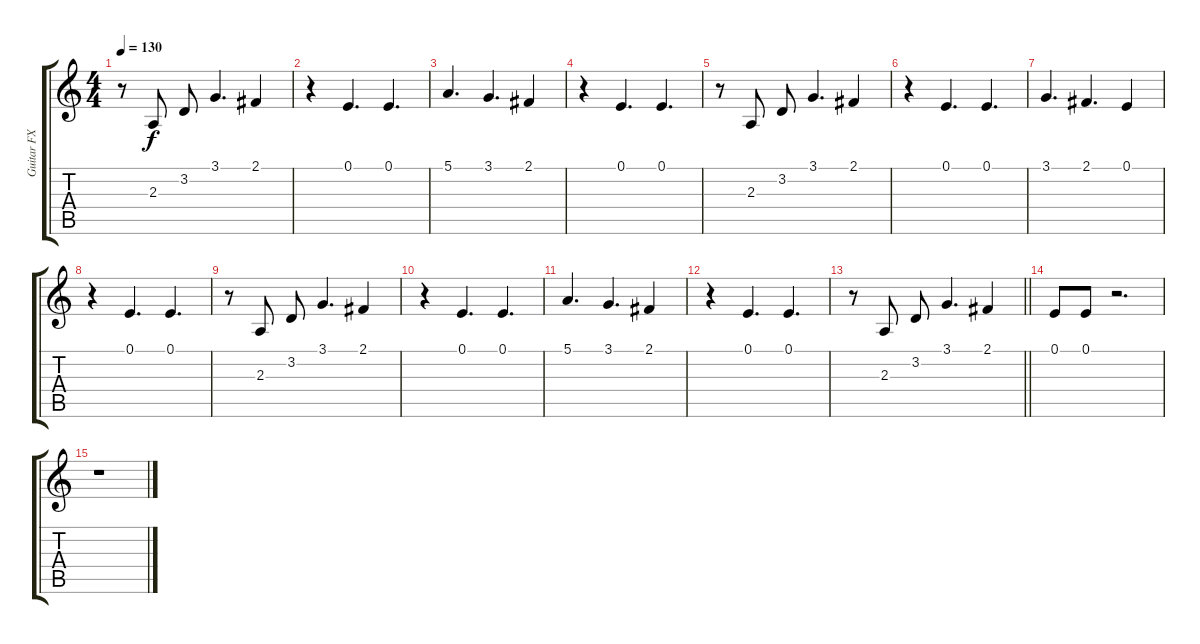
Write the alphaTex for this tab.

\track ("Guitar FX" "Guitar FX") {instrument fx1rain}
\staff {score tabs}
\tuning (E4 B3 G3 D3 A2 E2) {hide}
\ts (4 4)
\tempo 130
\clef g2
\ks c
r.8{dy f} 2.3.8 3.2.8 3.1.4{d} 2.1.4 |
r.4 0.1.4{d} 0.1.4{d} |
5.1.4{d} 3.1.4{d} 2.1.4 |
r.4 0.1.4{d} 0.1.4{d} |
r.8 2.3.8 3.2.8 3.1.4{d} 2.1.4 |
r.4 0.1.4{d} 0.1.4{d} |
3.1.4{d} 2.1.4{d} 0.1.4 |
r.4 0.1.4{d} 0.1.4{d} |
r.8 2.3.8 3.2.8 3.1.4{d} 2.1.4 |
r.4 0.1.4{d} 0.1.4{d} |
5.1.4{d} 3.1.4{d} 2.1.4 |
r.4 0.1.4{d} 0.1.4{d} |
\barLineRight lightlight
r.8 2.3.8 3.2.8 3.1.4{d} 2.1.4 |
0.1.8 0.1.8 r.2{d} |
r.1
